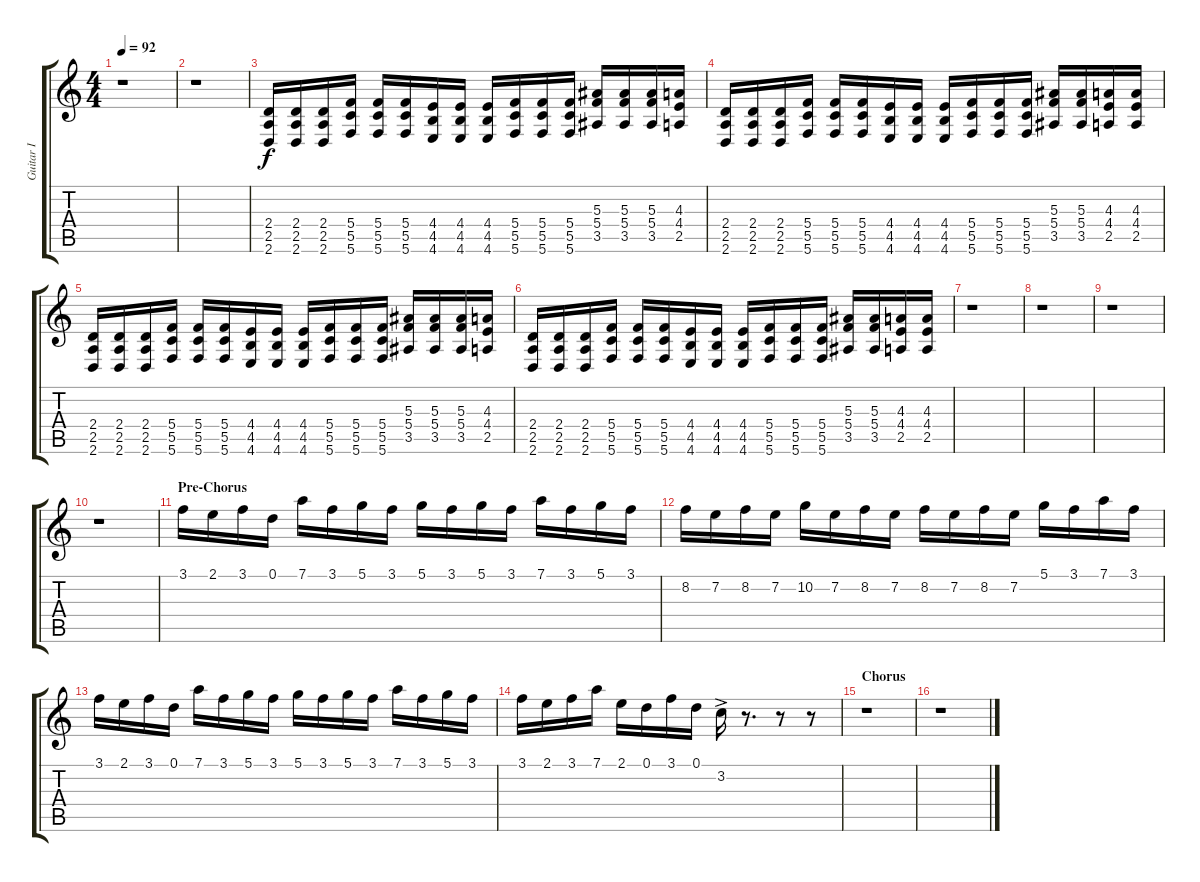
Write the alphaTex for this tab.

\track ("Guitar I" "Guitar I") {instrument overdrivenguitar}
\staff {score tabs}
\tuning (D4 A3 F3 C3 G2 C2) {hide}
\ts (4 4)
\tempo 92
\clef g2
\ks c
r.1{dy mp} |
r.1 |
(2.4 2.5 2.6).16{dy f} (2.4 2.5 2.6).16 (2.4 2.5 2.6).16 (5.4 5.5 5.6).16 (5.4 5.5 5.6).16 (5.4 5.5 5.6).16 (4.4 4.5 4.6).16 (4.4 4.5 4.6).16 (4.4 4.5 4.6).16 (5.4 5.5 5.6).16 (5.4 5.5 5.6).16 (5.4 5.5 5.6).16 (5.3 5.4 3.5).16 (5.3 5.4 3.5).16 (5.3 5.4 3.5).16 (4.3 4.4 2.5).16 |
(2.4 2.5 2.6).16 (2.4 2.5 2.6).16 (2.4 2.5 2.6).16 (5.4 5.5 5.6).16 (5.4 5.5 5.6).16 (5.4 5.5 5.6).16 (4.4 4.5 4.6).16 (4.4 4.5 4.6).16 (4.4 4.5 4.6).16 (5.4 5.5 5.6).16 (5.4 5.5 5.6).16 (5.4 5.5 5.6).16 (5.3 5.4 3.5).16 (5.3 5.4 3.5).16 (4.3 4.4 2.5).16 (4.3 4.4 2.5).16 |
(2.4 2.5 2.6).16 (2.4 2.5 2.6).16 (2.4 2.5 2.6).16 (5.4 5.5 5.6).16 (5.4 5.5 5.6).16 (5.4 5.5 5.6).16 (4.4 4.5 4.6).16 (4.4 4.5 4.6).16 (4.4 4.5 4.6).16 (5.4 5.5 5.6).16 (5.4 5.5 5.6).16 (5.4 5.5 5.6).16 (5.3 5.4 3.5).16 (5.3 5.4 3.5).16 (5.3 5.4 3.5).16 (4.3 4.4 2.5).16 |
(2.4 2.5 2.6).16 (2.4 2.5 2.6).16 (2.4 2.5 2.6).16 (5.4 5.5 5.6).16 (5.4 5.5 5.6).16 (5.4 5.5 5.6).16 (4.4 4.5 4.6).16 (4.4 4.5 4.6).16 (4.4 4.5 4.6).16 (5.4 5.5 5.6).16 (5.4 5.5 5.6).16 (5.4 5.5 5.6).16 (5.3 5.4 3.5).16 (5.3 5.4 3.5).16 (4.3 4.4 2.5).16 (4.3 4.4 2.5).16 |
r.1 |
r.1 |
r.1 |
r.1 |
\section ("" "Pre-Chorus")
3.1.16 2.1.16 3.1.16 0.1.16 7.1.16 3.1.16 5.1.16 3.1.16 5.1.16 3.1.16 5.1.16 3.1.16 7.1.16 3.1.16 5.1.16 3.1.16 |
8.2.16 7.2.16 8.2.16 7.2.16 10.2.16 7.2.16 8.2.16 7.2.16 8.2.16 7.2.16 8.2.16 7.2.16 5.1.16 3.1.16 7.1.16 3.1.16 |
3.1.16 2.1.16 3.1.16 0.1.16 7.1.16 3.1.16 5.1.16 3.1.16 5.1.16 3.1.16 5.1.16 3.1.16 7.1.16 3.1.16 5.1.16 3.1.16 |
3.1.16 2.1.16 3.1.16 7.1.16 2.1.16 0.1.16 3.1.16 0.1.16 3.2{ac}.16 r.8{d} r.8 r.8 |
\section ("" "Chorus")
r.1 |
r.1
